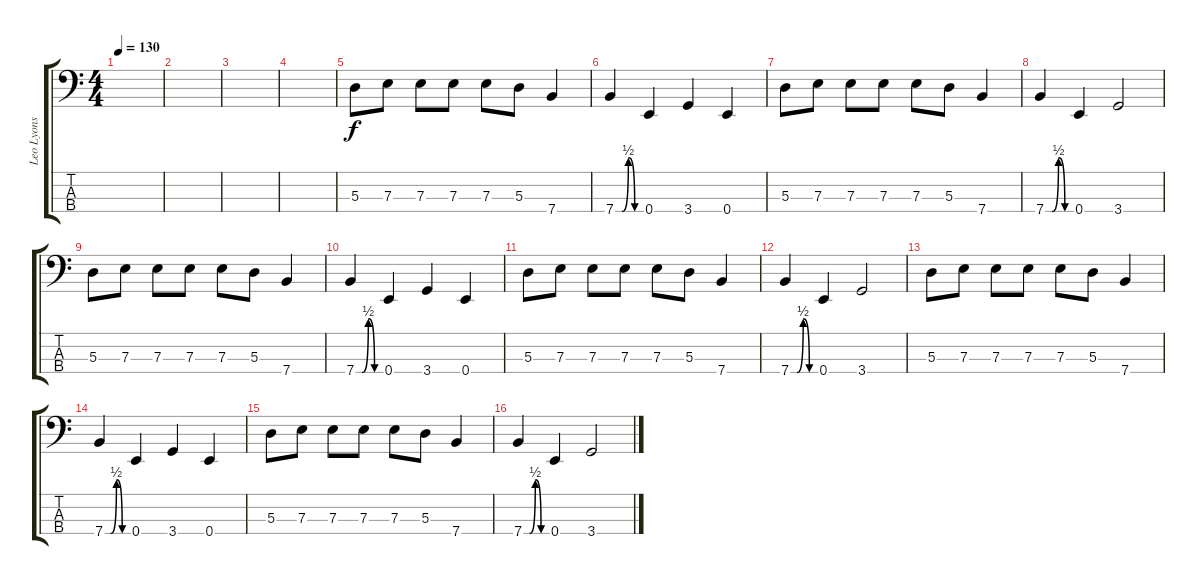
\track ("Leo Lyons" "Leo Lyons") {instrument electricbassfinger}
\staff {score tabs}
\tuning (G2 D2 A1 E1) {hide}
\ts (4 4)
\tempo 130
\clef f4
\ks c
|
|
|
|
5.3.8 7.3.8 7.3.8 7.3.8 7.3.8 5.3.8 7.4.4 |
7.4{be (custom 0 0 15 0 30 2 45 0 60 0)}.4 0.4.4 3.4.4 0.4.4 |
5.3.8 7.3.8 7.3.8 7.3.8 7.3.8 5.3.8 7.4.4 |
7.4{be (custom 0 0 15 0 30 2 45 0 60 0)}.4 0.4.4 3.4.2 |
5.3.8 7.3.8 7.3.8 7.3.8 7.3.8 5.3.8 7.4.4 |
7.4{be (custom 0 0 15 0 30 2 45 0 60 0)}.4 0.4.4 3.4.4 0.4.4 |
5.3.8 7.3.8 7.3.8 7.3.8 7.3.8 5.3.8 7.4.4 |
7.4{be (custom 0 0 15 0 30 2 45 0 60 0)}.4 0.4.4 3.4.2 |
5.3.8 7.3.8 7.3.8 7.3.8 7.3.8 5.3.8 7.4.4 |
7.4{be (custom 0 0 15 0 30 2 45 0 60 0)}.4 0.4.4 3.4.4 0.4.4 |
5.3.8 7.3.8 7.3.8 7.3.8 7.3.8 5.3.8 7.4.4 |
7.4{be (custom 0 0 15 0 30 2 45 0 60 0)}.4 0.4.4 3.4.2
